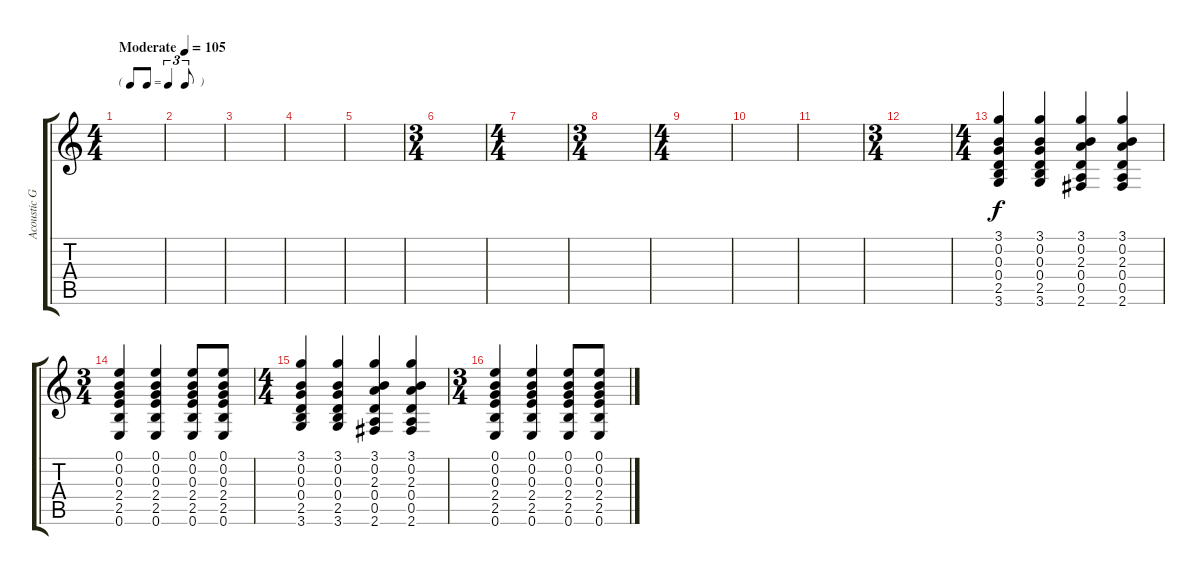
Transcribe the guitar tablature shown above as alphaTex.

\track ("Acoustic Guitar" "Acoustic G") {instrument acousticguitarsteel}
\staff {score tabs}
\tuning (E4 B3 G3 D3 A2 E2) {hide}
\ts (4 4)
\tf triplet8th
\tempo (105 "Moderate")
\clef g2
\ks c
|
|
|
|
|
\ts (3 4)
|
\ts (4 4)
|
\ts (3 4)
|
\ts (4 4)
|
|
|
\ts (3 4)
|
\ts (4 4)
(3.1 0.2 0.3 0.4 2.5 3.6).4 (3.1 0.2 0.3 0.4 2.5 3.6).4 (3.1 0.2 2.3 0.4 0.5 2.6).4 (3.1 0.2 2.3 0.4 0.5 2.6).4 |
\ts (3 4)
(0.1 0.2 0.3 2.4 2.5 0.6).4 (0.1 0.2 0.3 2.4 2.5 0.6).4 (0.1 0.2 0.3 2.4 2.5 0.6).8 (0.1 0.2 0.3 2.4 2.5 0.6).8 |
\ts (4 4)
(3.1 0.2 0.3 0.4 2.5 3.6).4 (3.1 0.2 0.3 0.4 2.5 3.6).4 (3.1 0.2 2.3 0.4 0.5 2.6).4 (3.1 0.2 2.3 0.4 0.5 2.6).4 |
\ts (3 4)
(0.1 0.2 0.3 2.4 2.5 0.6).4 (0.1 0.2 0.3 2.4 2.5 0.6).4 (0.1 0.2 0.3 2.4 2.5 0.6).8 (0.1 0.2 0.3 2.4 2.5 0.6).8
